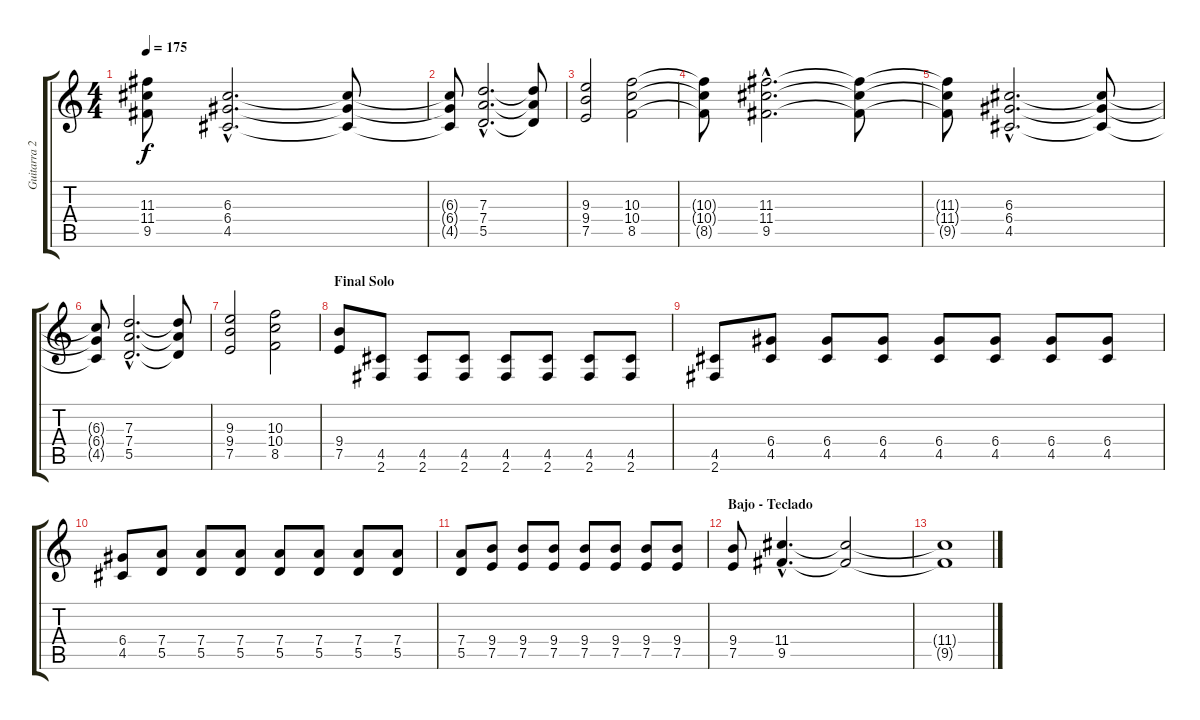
\track ("Guitarra 2" "Guitarra 2") {instrument overdrivenguitar}
\staff {score tabs}
\tuning (E4 B3 G3 D3 A2 E2) {hide}
\ts (4 4)
\tempo 175
\clef g2
\ks c
(11.3{t} 11.4{t} 9.5{t}).8{dy f} (6.3{hac} 6.4{hac} 4.5{hac}).2{d} (6.3{t} 6.4{t} 4.5{t}).8 |
(6.3{t} 6.4{t} 4.5{t}).8 (7.3{hac} 7.4{hac} 5.5{hac}).2{d} (7.3{t} 7.4{t} 5.5{t}).8 |
(9.3 9.4 7.5).2 (10.3 10.4 8.5).2 |
(10.3{t} 10.4{t} 8.5{t}).8 (11.3{hac} 11.4{hac} 9.5{hac}).2{d volume 13 instrument overdrivenguitar} (11.3{t} 11.4{t} 9.5{t}).8 |
(11.3{t} 11.4{t} 9.5{t}).8 (6.3{hac} 6.4{hac} 4.5{hac}).2{d} (6.3{t} 6.4{t} 4.5{t}).8 |
(6.3{t} 6.4{t} 4.5{t}).8 (7.3{hac} 7.4{hac} 5.5{hac}).2{d} (7.3{t} 7.4{t} 5.5{t}).8 |
(9.3 9.4 7.5).2 (10.3 10.4 8.5).2 |
\section ("" "Final Solo")
(9.4 7.5).8 (4.5 2.6).8{instrument electricguitarmuted} (4.5 2.6).8 (4.5 2.6).8 (4.5 2.6).8 (4.5 2.6).8 (4.5 2.6).8 (4.5 2.6).8 |
(4.5 2.6).8 (6.4 4.5).8 (6.4 4.5).8 (6.4 4.5).8 (6.4 4.5).8 (6.4 4.5).8 (6.4 4.5).8 (6.4 4.5).8 |
(6.4 4.5).8 (7.4 5.5).8 (7.4 5.5).8 (7.4 5.5).8 (7.4 5.5).8 (7.4 5.5).8 (7.4 5.5).8 (7.4 5.5).8 |
(7.4 5.5).8 (9.4 7.5).8 (9.4 7.5).8 (9.4 7.5).8 (9.4 7.5).8 (9.4 7.5).8 (9.4 7.5).8 (9.4 7.5).8 |
\section ("" "Bajo - Teclado")
(9.4 7.5).8 (11.4{hac} 9.5{hac}).4{d} (11.4{t} 9.5{t}).2 |
(11.4{t} 9.5{t}).1
